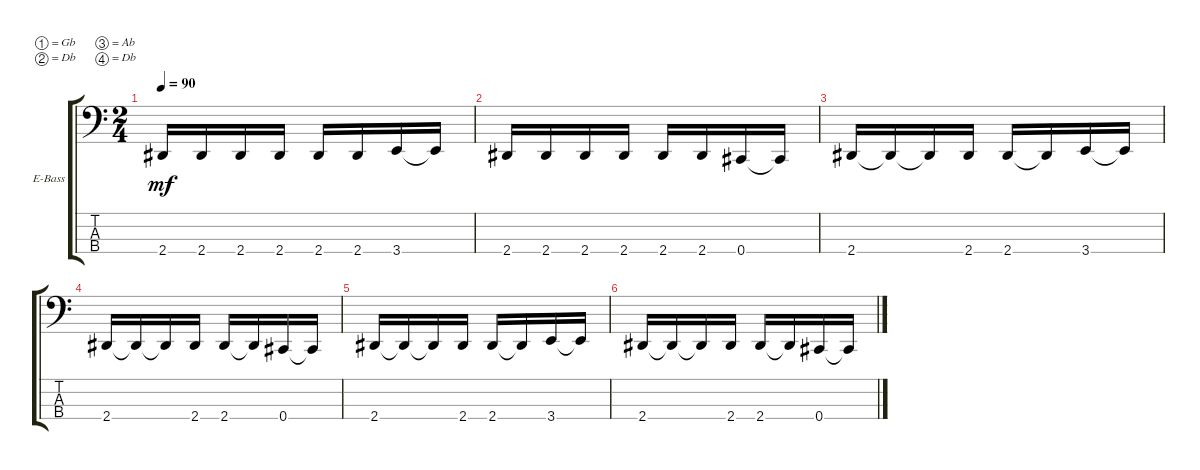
\defaultSystemsLayout 4
\bracketExtendMode groupsimilarinstruments
\firstSystemTrackNameOrientation horizontal
\otherSystemsTrackNameOrientation horizontal
\track ("Electric Bass" "E-Bass") {instrument electricbassfinger}
\staff {score tabs}
\tuning (Gb2 Db2 Ab1 Db1)
\ts (2 4)
\tempo 90
\clef f4
\scale
0.333333
\ks c
2.4.16{dy mf} 2.4.16 2.4.16 2.4.16 2.4.16 2.4.16 3.4.16 3.4{t}.16 |
\scale
0.333333 2.4.16 2.4.16 2.4.16 2.4.16 2.4.16 2.4.16 0.4.16 0.4{t}.16 |
\scale
0.333333 2.4.16 2.4{t}.16 2.4{t}.16 2.4.16 2.4.16 2.4{t}.16 3.4.16 3.4{t}.16 |
\scale
0.333333 2.4.16 2.4{t}.16 2.4{t}.16 2.4.16 2.4.16 2.4{t}.16 0.4.16 0.4{t}.16 |
\scale
0.333333 2.4.16 2.4{t}.16 2.4{t}.16 2.4.16 2.4.16 2.4{t}.16 3.4.16 3.4{t}.16 |
\scale
0.333333 2.4.16 2.4{t}.16 2.4{t}.16 2.4.16 2.4.16 2.4{t}.16 0.4.16 0.4{t}.16
